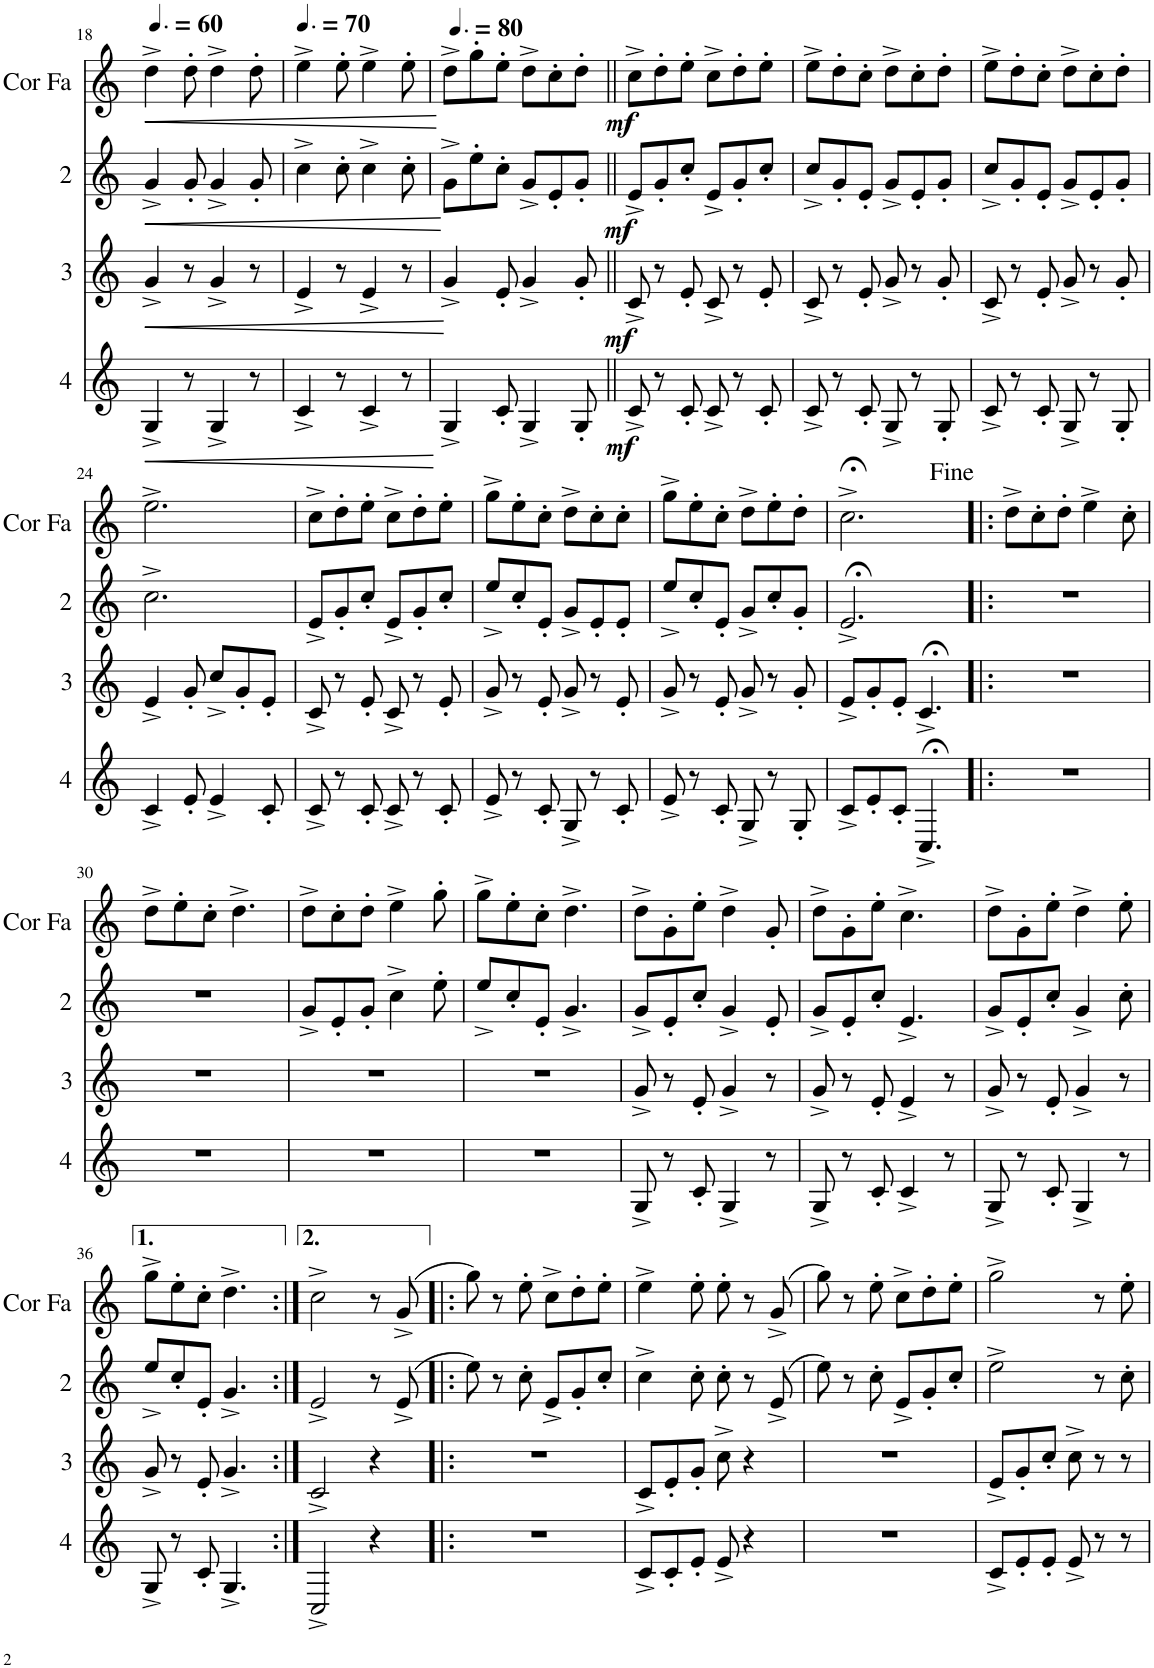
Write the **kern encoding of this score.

**kern	**dynam	**kern	**dynam	**kern	**dynam	**kern	**dynam
*part4	*part4	*part3	*part3	*part2	*part2	*part1	*part1
*staff4	*staff4	*staff3	*staff3	*staff2	*staff2	*staff1	*staff1
*I"Cor 4	*	*I"Cor 3	*	*I"Cor 2	*	*I"Cor 1	*
!!LO:PB:g=z
*clefG2	*	*clefG2	*	*clefG2	*	*clefG2	*
*Trd4c7	*	*Trd4c7	*	*Trd4c7	*	*Trd4c7	*
*k[]	*	*k[]	*	*k[]	*	*k[]	*
*M6/8	*	*M6/8	*	*M6/8	*	*M6/8	*
*MM90	*	*MM90	*	*MM90	*	*MM90	*
=18	=18	=18	=18	=18	=18	=18	=18
!	!LO:HP:b	!	!LO:HP:b	!	!LO:HP:b	!	!LO:HP:b
4G^/	<	4g^/	<	4g^/	<	4dd^\	<
8r	.	8r	.	8g'/	.	8dd'\	.
4G^/	.	4g^/	.	4g^/	.	4dd^\	.
8r	.	8r	.	8g'/	.	8dd'\	.
.	[	.	[	.	[	.	[
=19	=19	=19	=19	=19	=19	=19	=19
*	*	*	*	*	*	*MM105	*
4c^/	.	4e^/	.	4cc^\	.	4ee^\	.
8r	.	8r	.	8cc'\	.	8ee'\	.
4c^/	.	4e^/	.	4cc^\	.	4ee^\	.
8r	.	8r	.	8cc'\	.	8ee'\	.
=20	=20	=20	=20	=20	=20	=20	=20
*	*	*	*	*	*	*MM120	*
4G^/	.	4g^/	.	8g^\L	.	8dd^\L	.
.	.	.	.	8ee'\	.	8gg'\	.
8c'/	.	8e'/	.	8cc'\J	.	8ee'\J	.
4G^/	.	4g^/	.	8g^/L	.	8dd^\L	.
.	.	.	.	8e'/	.	8cc'\	.
8G'/	.	8g'/	.	8g'/J	.	8dd'\J	.
=21||	=21||	=21||	=21||	=21||	=21||	=21||	=21||
!	!LO:DY:b	!	!LO:DY:b	!	!LO:DY:b	!	!LO:DY:b
8c^/	mf	8c^/	mf	8e^/L	mf	8cc^\L	mf
8r	.	8r	.	8g'/	.	8dd'\	.
8c'/	.	8e'/	.	8cc'/J	.	8ee'\J	.
8c^/	.	8c^/	.	8e^/L	.	8cc^\L	.
8r	.	8r	.	8g'/	.	8dd'\	.
8c'/	.	8e'/	.	8cc'/J	.	8ee'\J	.
=22	=22	=22	=22	=22	=22	=22	=22
8c^/	.	8c^/	.	8cc^/L	.	8ee^\L	.
8r	.	8r	.	8g'/	.	8dd'\	.
8c'/	.	8e'/	.	8e'/J	.	8cc'\J	.
8G^/	.	8g^/	.	8g^/L	.	8dd^\L	.
8r	.	8r	.	8e'/	.	8cc'\	.
8G'/	.	8g'/	.	8g'/J	.	8dd'\J	.
=23	=23	=23	=23	=23	=23	=23	=23
8c^/	.	8c^/	.	8cc^/L	.	8ee^\L	.
8r	.	8r	.	8g'/	.	8dd'\	.
8c'/	.	8e'/	.	8e'/J	.	8cc'\J	.
8G^/	.	8g^/	.	8g^/L	.	8dd^\L	.
8r	.	8r	.	8e'/	.	8cc'\	.
8G'/	.	8g'/	.	8g'/J	.	8dd'\J	.
!!LO:LB:g=z
=24	=24	=24	=24	=24	=24	=24	=24
4c^/	.	4e^/	.	2.cc^\	.	2.ee^\	.
8e'/	.	8g'/	.	.	.	.	.
4e^/	.	8cc^/L	.	.	.	.	.
.	.	8g'/	.	.	.	.	.
8c'/	.	8e'/J	.	.	.	.	.
=25	=25	=25	=25	=25	=25	=25	=25
8c^/	.	8c^/	.	8e^/L	.	8cc^\L	.
8r	.	8r	.	8g'/	.	8dd'\	.
8c'/	.	8e'/	.	8cc'/J	.	8ee'\J	.
8c^/	.	8c^/	.	8e^/L	.	8cc^\L	.
8r	.	8r	.	8g'/	.	8dd'\	.
8c'/	.	8e'/	.	8cc'/J	.	8ee'\J	.
=26	=26	=26	=26	=26	=26	=26	=26
8e^/	.	8g^/	.	8ee^/L	.	8gg^\L	.
8r	.	8r	.	8cc'/	.	8ee'\	.
8c'/	.	8e'/	.	8e'/J	.	8cc'\J	.
8G^/	.	8g^/	.	8g^/L	.	8dd^\L	.
8r	.	8r	.	8e'/	.	8cc'\	.
8c'/	.	8e'/	.	8e'/J	.	8cc'\J	.
=27	=27	=27	=27	=27	=27	=27	=27
8e^/	.	8g^/	.	8ee^/L	.	8gg^\L	.
8r	.	8r	.	8cc'/	.	8ee'\	.
8c'/	.	8e'/	.	8e'/J	.	8cc'\J	.
8G^/	.	8g^/	.	8g^/L	.	8dd^\L	.
8r	.	8r	.	8cc'/	.	8ee'\	.
8G'/	.	8g'/	.	8g'/J	.	8dd'\J	.
=28	=28	=28	=28	=28	=28	=28	=28
8c^/L	.	8e^/L	.	2.e;<^/	.	2.cc;<^\	.
8e'/	.	8g'/	.	.	.	.	.
8c'/J	.	8e'/J	.	.	.	.	.
4.C;<^/	.	4.c;<^/	.	.	.	.	.
=29!|:	=29!|:	=29!|:	=29!|:	=29!|:	=29!|:	=29!|:	=29!|:
2.r	.	2.r	.	2.r	.	8dd^\L	.
.	.	.	.	.	.	8cc'\	.
.	.	.	.	.	.	8dd'\J	.
.	.	.	.	.	.	4ee^\	.
.	.	.	.	.	.	8cc'\	.
!!LO:LB:g=z
=30	=30	=30	=30	=30	=30	=30	=30
2.r	.	2.r	.	2.r	.	8dd^\L	.
.	.	.	.	.	.	8ee'\	.
.	.	.	.	.	.	8cc'\J	.
.	.	.	.	.	.	4.dd^\	.
=31	=31	=31	=31	=31	=31	=31	=31
2.r	.	2.r	.	8g^/L	.	8dd^\L	.
.	.	.	.	8e'/	.	8cc'\	.
.	.	.	.	8g'/J	.	8dd'\J	.
.	.	.	.	4cc^\	.	4ee^\	.
.	.	.	.	8ee'\	.	8gg'\	.
=32	=32	=32	=32	=32	=32	=32	=32
2.r	.	2.r	.	8ee^/L	.	8gg^\L	.
.	.	.	.	8cc'/	.	8ee'\	.
.	.	.	.	8e'/J	.	8cc'\J	.
.	.	.	.	4.g^/	.	4.dd^\	.
=33	=33	=33	=33	=33	=33	=33	=33
8G^/	.	8g^/	.	8g^/L	.	8dd^\L	.
8r	.	8r	.	8e'/	.	8g'\	.
8c'/	.	8e'/	.	8cc'/J	.	8ee'\J	.
4G^/	.	4g^/	.	4g^/	.	4dd^\	.
8r	.	8r	.	8e'/	.	8g'/	.
=34	=34	=34	=34	=34	=34	=34	=34
8G^/	.	8g^/	.	8g^/L	.	8dd^\L	.
8r	.	8r	.	8e'/	.	8g'\	.
8c'/	.	8e'/	.	8cc'/J	.	8ee'\J	.
4c^/	.	4e^/	.	4.e^/	.	4.cc^\	.
8r	.	8r	.	.	.	.	.
=35	=35	=35	=35	=35	=35	=35	=35
8G^/	.	8g^/	.	8g^/L	.	8dd^\L	.
8r	.	8r	.	8e'/	.	8g'\	.
8c'/	.	8e'/	.	8cc'/J	.	8ee'\J	.
4G^/	.	4g^/	.	4g^/	.	4dd^\	.
8r	.	8r	.	8cc'\	.	8ee'\	.
!!LO:LB:g=z
=36	=36	=36	=36	=36	=36	=36	=36
8G^/	.	8g^/	.	8ee^/L	.	8gg^\L	.
8r	.	8r	.	8cc'/	.	8ee'\	.
8c'/	.	8e'/	.	8e'/J	.	8cc'\J	.
4.G^/	.	4.g^/	.	4.g^/	.	4.dd^\	.
=37:|!	=37:|!	=37:|!	=37:|!	=37:|!	=37:|!	=37:|!	=37:|!
2C^/	.	2c^/	.	2e^/	.	2cc^\	.
4r	.	4r	.	8r	.	8r	.
.	.	.	.	(8e^/	.	(8g^/	.
=38!|:	=38!|:	=38!|:	=38!|:	=38!|:	=38!|:	=38!|:	=38!|:
2.r	.	2.r	.	8ee\)	.	8gg\)	.
.	.	.	.	8r	.	8r	.
.	.	.	.	8cc'\	.	8ee'\	.
.	.	.	.	8e^/L	.	8cc^\L	.
.	.	.	.	8g'/	.	8dd'\	.
.	.	.	.	8cc'/J	.	8ee'\J	.
=39	=39	=39	=39	=39	=39	=39	=39
8c^/L	.	8c^/L	.	4cc^\	.	4ee^\	.
8c'/	.	8e'/	.	.	.	.	.
8e'/J	.	8g'/J	.	8cc'\	.	8ee'\	.
8e^/	.	8cc^\	.	8cc'\	.	8ee'\	.
4r	.	4r	.	8r	.	8r	.
.	.	.	.	(8e^/	.	(8g^/	.
=40	=40	=40	=40	=40	=40	=40	=40
2.r	.	2.r	.	8ee\)	.	8gg\)	.
.	.	.	.	8r	.	8r	.
.	.	.	.	8cc'\	.	8ee'\	.
.	.	.	.	8e^/L	.	8cc^\L	.
.	.	.	.	8g'/	.	8dd'\	.
.	.	.	.	8cc'/J	.	8ee'\J	.
=41	=41	=41	=41	=41	=41	=41	=41
8c^/L	.	8e^/L	.	2ee^\	.	2gg^\	.
8e'/	.	8g'/	.	.	.	.	.
8e'/J	.	8cc'/J	.	.	.	.	.
8e^/	.	8cc^\	.	.	.	.	.
8r	.	8r	.	8r	.	8r	.
8r	.	8r	.	8cc'\	.	8ee'\	.
=	=	=	=	=	=	=	=
*-	*-	*-	*-	*-	*-	*-	*-
